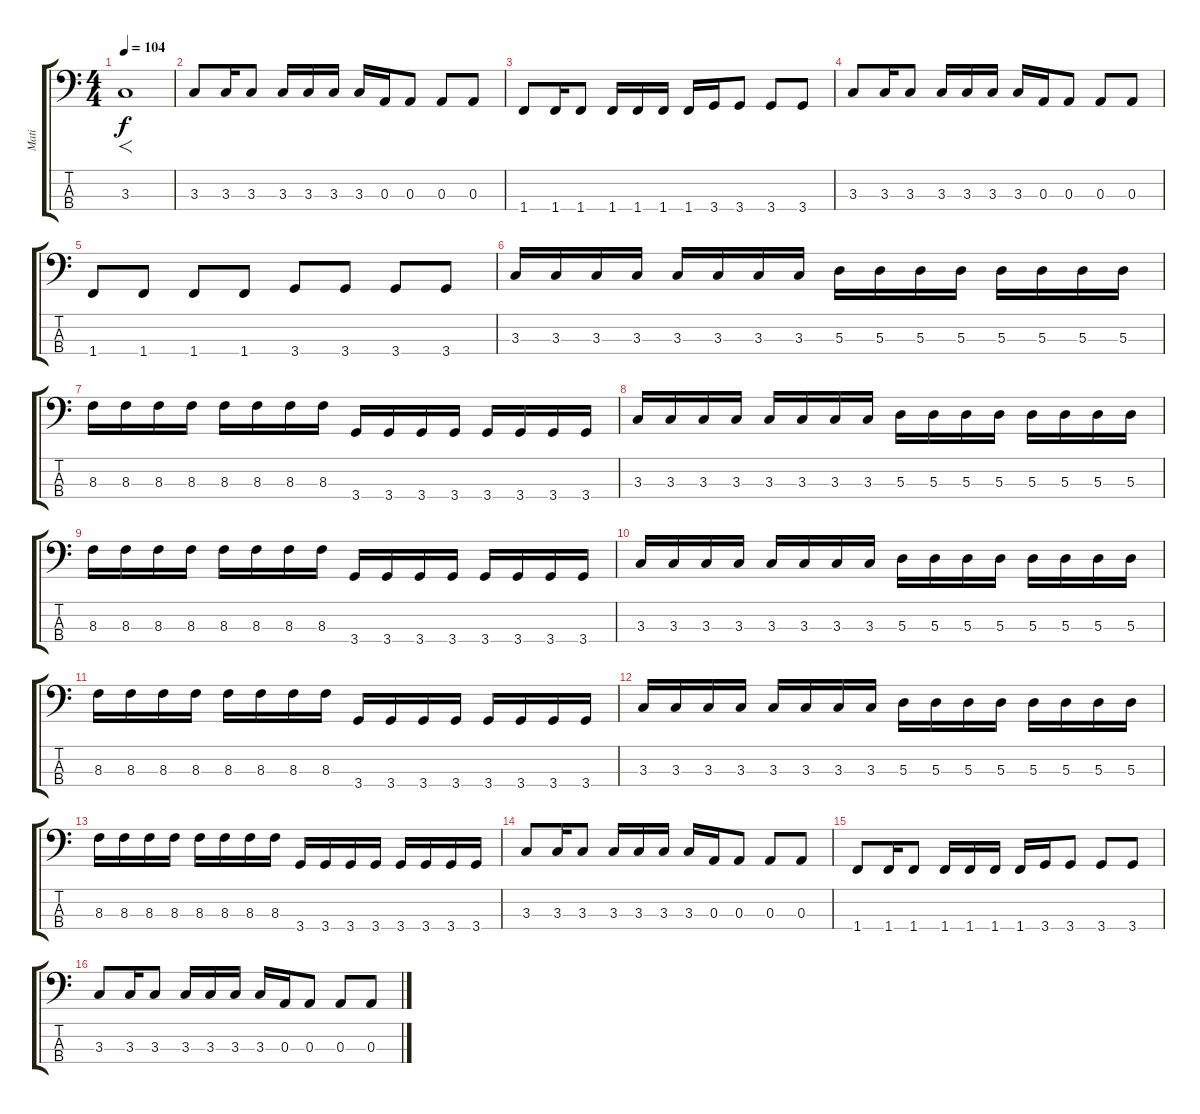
\track ("Mati" "Mati") {instrument electricbasspick}
\staff {score tabs}
\tuning (G2 D2 A1 E1) {hide}
\ts (4 4)
\tempo 104
\clef f4
\ks c
3.3.1{f dy f instrument electricbasspick} |
3.3.8 3.3.16 3.3.8 3.3.16 3.3.16 3.3.16 3.3.16 0.3.16 0.3.8 0.3.8 0.3.8 |
1.4.8 1.4.16 1.4.8 1.4.16 1.4.16 1.4.16 1.4.16 3.4.16 3.4.8 3.4.8 3.4.8 |
3.3.8 3.3.16 3.3.8 3.3.16 3.3.16 3.3.16 3.3.16 0.3.16 0.3.8 0.3.8 0.3.8 |
1.4.8 1.4.8 1.4.8 1.4.8 3.4.8 3.4.8 3.4.8 3.4.8 |
3.3.16 3.3.16 3.3.16 3.3.16 3.3.16 3.3.16 3.3.16 3.3.16 5.3.16 5.3.16 5.3.16 5.3.16 5.3.16 5.3.16 5.3.16 5.3.16 |
8.3.16 8.3.16 8.3.16 8.3.16 8.3.16 8.3.16 8.3.16 8.3.16 3.4.16 3.4.16 3.4.16 3.4.16 3.4.16 3.4.16 3.4.16 3.4.16 |
3.3.16 3.3.16 3.3.16 3.3.16 3.3.16 3.3.16 3.3.16 3.3.16 5.3.16 5.3.16 5.3.16 5.3.16 5.3.16 5.3.16 5.3.16 5.3.16 |
8.3.16 8.3.16 8.3.16 8.3.16 8.3.16 8.3.16 8.3.16 8.3.16 3.4.16 3.4.16 3.4.16 3.4.16 3.4.16 3.4.16 3.4.16 3.4.16 |
3.3.16 3.3.16 3.3.16 3.3.16 3.3.16 3.3.16 3.3.16 3.3.16 5.3.16 5.3.16 5.3.16 5.3.16 5.3.16 5.3.16 5.3.16 5.3.16 |
8.3.16 8.3.16 8.3.16 8.3.16 8.3.16 8.3.16 8.3.16 8.3.16 3.4.16 3.4.16 3.4.16 3.4.16 3.4.16 3.4.16 3.4.16 3.4.16 |
3.3.16 3.3.16 3.3.16 3.3.16 3.3.16 3.3.16 3.3.16 3.3.16 5.3.16 5.3.16 5.3.16 5.3.16 5.3.16 5.3.16 5.3.16 5.3.16 |
8.3.16 8.3.16 8.3.16 8.3.16 8.3.16 8.3.16 8.3.16 8.3.16 3.4.16 3.4.16 3.4.16 3.4.16 3.4.16 3.4.16 3.4.16 3.4.16 |
3.3.8 3.3.16 3.3.8 3.3.16 3.3.16 3.3.16 3.3.16 0.3.16 0.3.8 0.3.8 0.3.8 |
1.4.8 1.4.16 1.4.8 1.4.16 1.4.16 1.4.16 1.4.16 3.4.16 3.4.8 3.4.8 3.4.8 |
3.3.8 3.3.16 3.3.8 3.3.16 3.3.16 3.3.16 3.3.16 0.3.16 0.3.8 0.3.8 0.3.8
